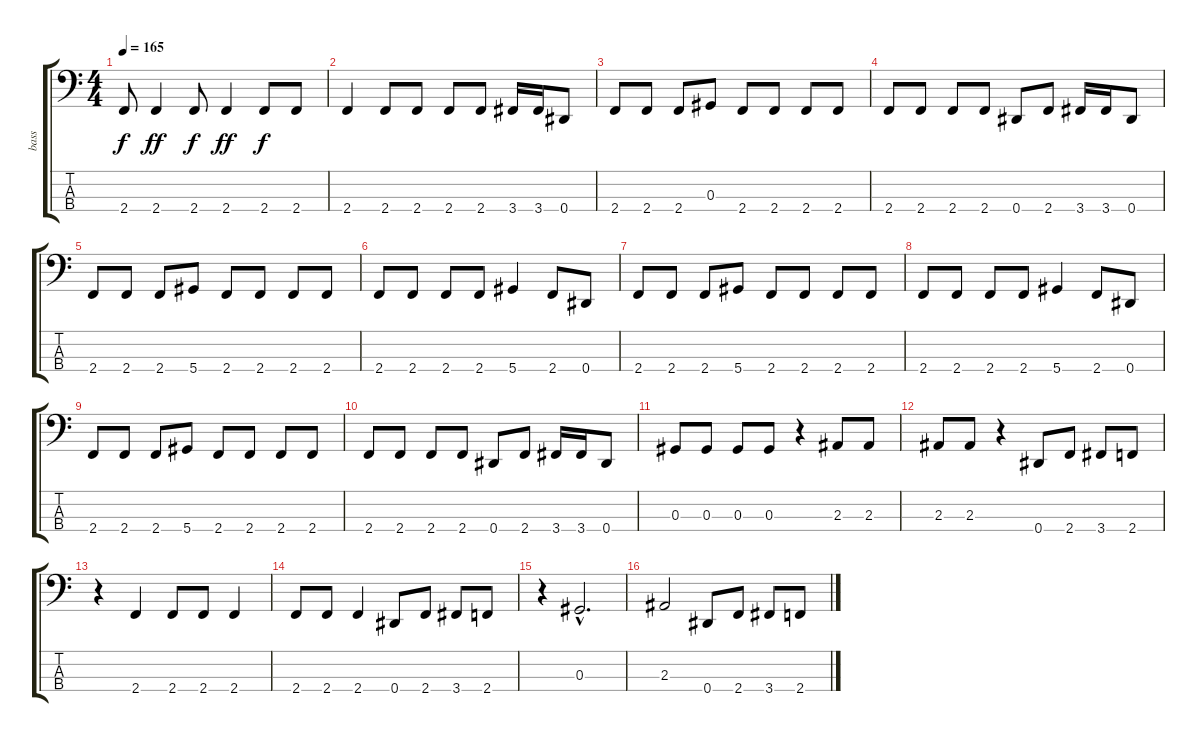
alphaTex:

\track ("bass" "bass") {instrument electricbassfinger}
\staff {score tabs}
\tuning (Gb2 Db2 Ab1 Eb1) {hide}
\ts (4 4)
\tempo 165
\clef f4
\ks c
2.4.8{dy f} 2.4.4{dy ff} 2.4.8{dy f} 2.4.4{dy ff} 2.4.8{dy f} 2.4.8 |
2.4.4 2.4.8 2.4.8 2.4.8 2.4.8 3.4.16 3.4.16 0.4.8 |
2.4.8 2.4.8 2.4.8 0.3.8 2.4.8 2.4.8 2.4.8 2.4.8 |
2.4.8 2.4.8 2.4.8 2.4.8 0.4.8 2.4.8 3.4.16 3.4.16 0.4.8 |
2.4.8 2.4.8 2.4.8 5.4.8 2.4.8 2.4.8 2.4.8 2.4.8 |
2.4.8 2.4.8 2.4.8 2.4.8 5.4.4 2.4.8 0.4.8 |
2.4.8 2.4.8 2.4.8 5.4.8 2.4.8 2.4.8 2.4.8 2.4.8 |
2.4.8 2.4.8 2.4.8 2.4.8 5.4.4 2.4.8 0.4.8 |
2.4.8 2.4.8 2.4.8 5.4.8 2.4.8 2.4.8 2.4.8 2.4.8 |
2.4.8 2.4.8 2.4.8 2.4.8 0.4.8 2.4.8 3.4.16 3.4.16 0.4.8 |
0.3.8 0.3.8 0.3.8 0.3.8 r.4 2.3.8 2.3.8 |
2.3.8 2.3.8 r.4 0.4.8 2.4.8 3.4.8 2.4.8 |
r.4 2.4.4 2.4.8 2.4.8 2.4.4 |
2.4.8 2.4.8 2.4.4 0.4.8 2.4.8 3.4.8 2.4.8 |
r.4 0.3{hac}.2{d} |
2.3.2 0.4.8 2.4.8 3.4.8 2.4.8
